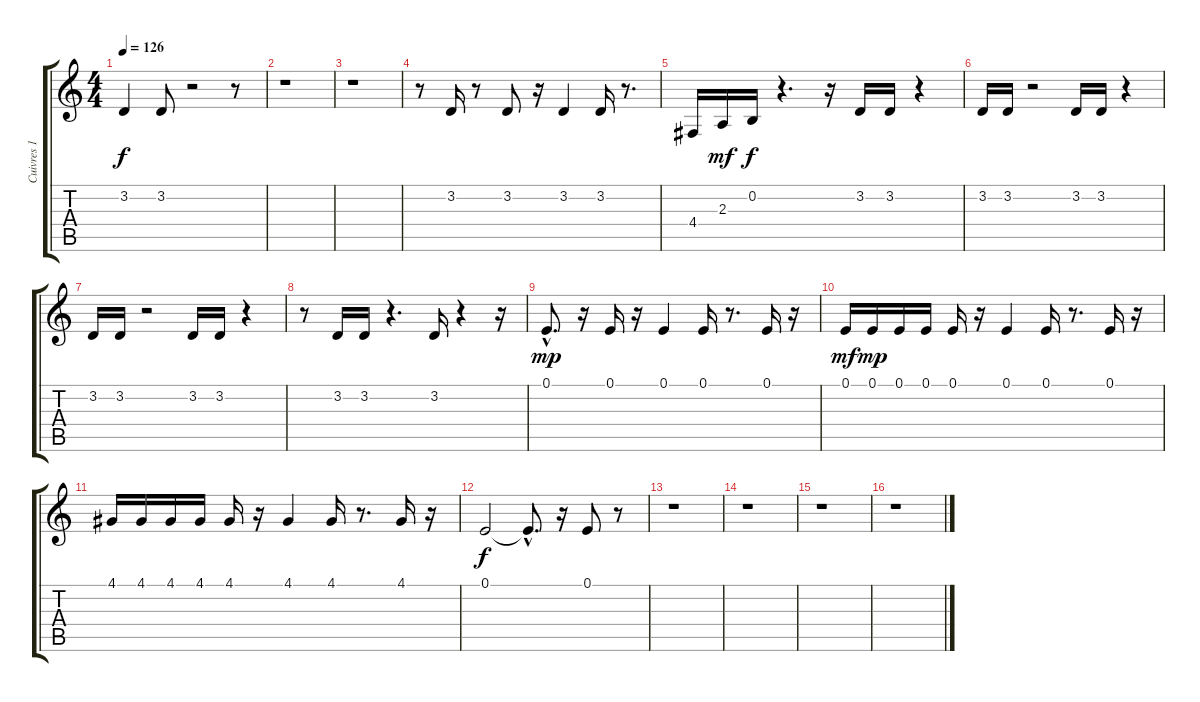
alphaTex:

\track ("Cuivres 1" "Cuivres 1") {instrument brasssection}
\staff {score tabs}
\tuning (E4 B3 G3 D3 A2 E2) {hide}
\ts (4 4)
\tempo 126
\clef g2
\ks c
3.2.4{dy f} 3.2.8 r.2 r.8 |
r.1 |
r.1 |
r.8 3.2.16 r.8 3.2.8 r.16 3.2.4 3.2.16 r.8{d} |
4.4.16 2.3.16{dy mf} 0.2.16{dy f} r.4{d} r.16 3.2.16 3.2.16 r.4 |
3.2.16 3.2.16 r.2 3.2.16 3.2.16 r.4 |
3.2.16 3.2.16 r.2 3.2.16 3.2.16 r.4 |
r.8 3.2.16 3.2.16 r.4{d} 3.2.16 r.4 r.16 |
0.1{hac}.8{d dy mp} r.16 0.1.16 r.16 0.1.4 0.1.16 r.8{d} 0.1.16 r.16 |
0.1.16{dy mf} 0.1.16{dy mp} 0.1.16 0.1.16 0.1.16 r.16 0.1.4 0.1.16 r.8{d} 0.1.16 r.16 |
4.1.16 4.1.16 4.1.16 4.1.16 4.1.16 r.16 4.1.4 4.1.16 r.8{d} 4.1.16 r.16 |
0.1.2{dy f volume 4} 0.1{hac t}.8{d} r.16 0.1.8{volume 11} r.8 |
r.1 |
r.1 |
r.1 |
r.1
